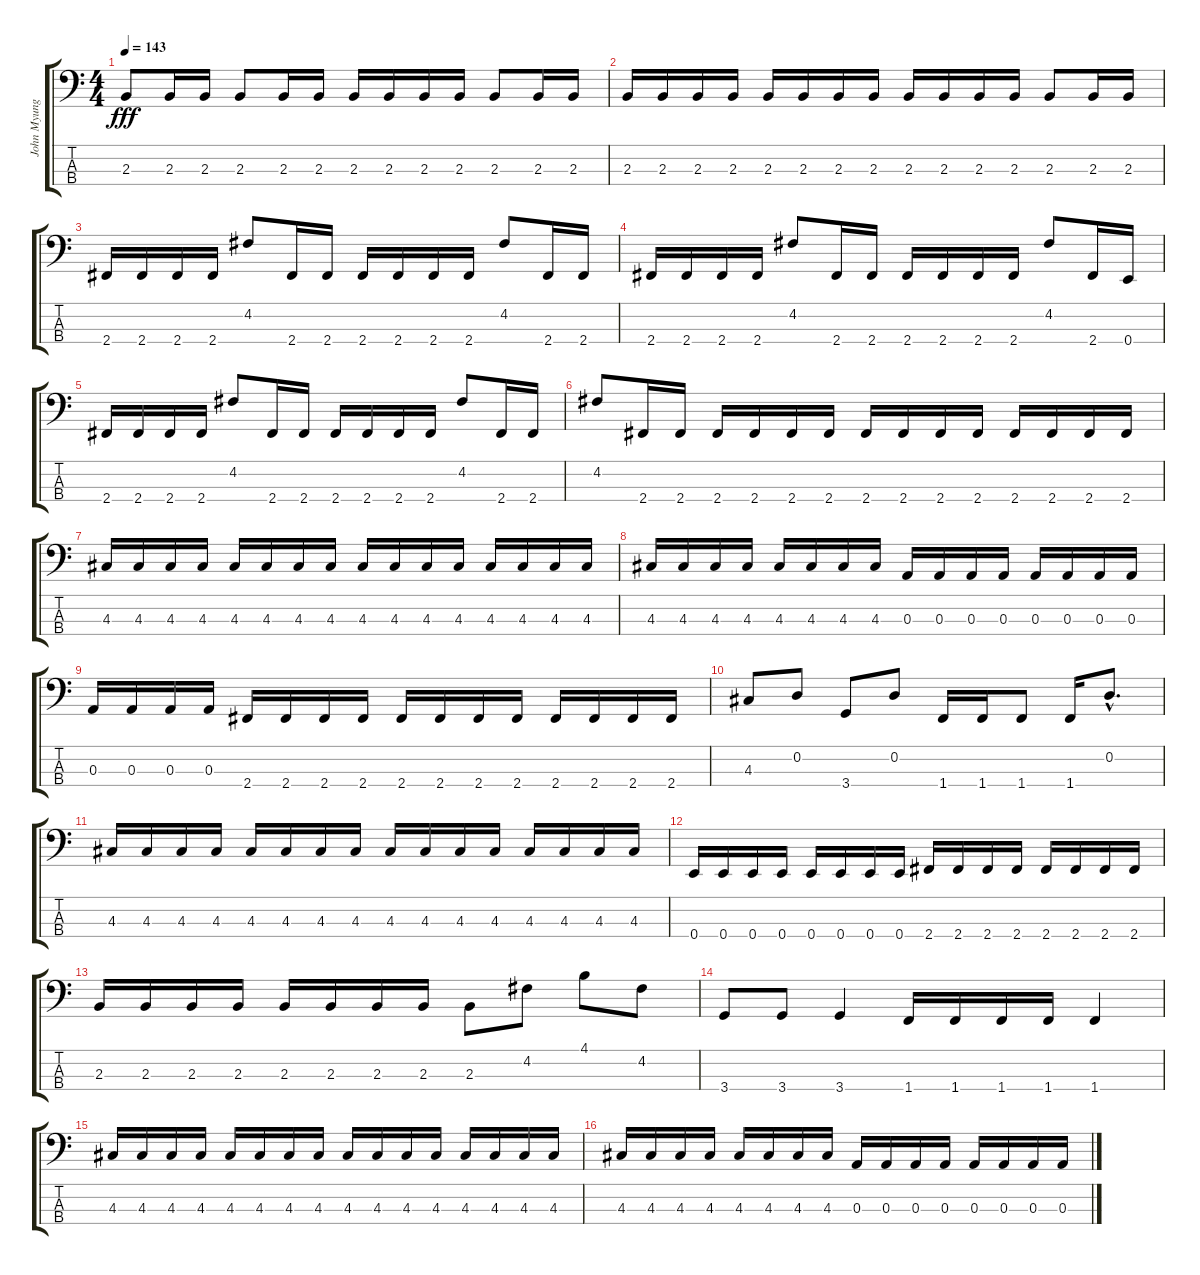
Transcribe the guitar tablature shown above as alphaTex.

\track ("John Myung (Bass)" "John Myung") {instrument electricbassfinger}
\staff {score tabs}
\tuning (G2 D2 A1 E1) {hide}
\ts (4 4)
\tempo 143
\clef f4
\ks c
2.3.8{dy fff} 2.3.16 2.3.16 2.3.8 2.3.16 2.3.16 2.3.16 2.3.16 2.3.16 2.3.16 2.3.8 2.3.16 2.3.16 |
2.3.16 2.3.16 2.3.16 2.3.16 2.3.16 2.3.16 2.3.16 2.3.16 2.3.16 2.3.16 2.3.16 2.3.16 2.3.8 2.3.16 2.3.16 |
2.4.16 2.4.16 2.4.16 2.4.16 4.2.8 2.4.16 2.4.16 2.4.16 2.4.16 2.4.16 2.4.16 4.2.8 2.4.16 2.4.16 |
2.4.16 2.4.16 2.4.16 2.4.16 4.2.8 2.4.16 2.4.16 2.4.16 2.4.16 2.4.16 2.4.16 4.2.8 2.4.16 0.4.16 |
2.4.16 2.4.16 2.4.16 2.4.16 4.2.8 2.4.16 2.4.16 2.4.16 2.4.16 2.4.16 2.4.16 4.2.8 2.4.16 2.4.16 |
4.2.8 2.4.16 2.4.16 2.4.16 2.4.16 2.4.16 2.4.16 2.4.16 2.4.16 2.4.16 2.4.16 2.4.16 2.4.16 2.4.16 2.4.16 |
4.3.16 4.3.16 4.3.16 4.3.16 4.3.16 4.3.16 4.3.16 4.3.16 4.3.16 4.3.16 4.3.16 4.3.16 4.3.16 4.3.16 4.3.16 4.3.16 |
4.3.16 4.3.16 4.3.16 4.3.16 4.3.16 4.3.16 4.3.16 4.3.16 0.3.16 0.3.16 0.3.16 0.3.16 0.3.16 0.3.16 0.3.16 0.3.16 |
0.3.16 0.3.16 0.3.16 0.3.16 2.4.16 2.4.16 2.4.16 2.4.16 2.4.16 2.4.16 2.4.16 2.4.16 2.4.16 2.4.16 2.4.16 2.4.16 |
4.3.8 0.2.8 3.4.8 0.2.8 1.4.16 1.4.16 1.4.8 1.4.16 0.2{hac}.8{d} |
4.3.16 4.3.16 4.3.16 4.3.16 4.3.16 4.3.16 4.3.16 4.3.16 4.3.16 4.3.16 4.3.16 4.3.16 4.3.16 4.3.16 4.3.16 4.3.16 |
0.4.16 0.4.16 0.4.16 0.4.16 0.4.16 0.4.16 0.4.16 0.4.16 2.4.16 2.4.16 2.4.16 2.4.16 2.4.16 2.4.16 2.4.16 2.4.16 |
2.3.16 2.3.16 2.3.16 2.3.16 2.3.16 2.3.16 2.3.16 2.3.16 2.3.8 4.2.8 4.1.8 4.2.8 |
3.4.8 3.4.8 3.4.4 1.4.16 1.4.16 1.4.16 1.4.16 1.4.4 |
4.3.16 4.3.16 4.3.16 4.3.16 4.3.16 4.3.16 4.3.16 4.3.16 4.3.16 4.3.16 4.3.16 4.3.16 4.3.16 4.3.16 4.3.16 4.3.16 |
4.3.16 4.3.16 4.3.16 4.3.16 4.3.16 4.3.16 4.3.16 4.3.16 0.3.16 0.3.16 0.3.16 0.3.16 0.3.16 0.3.16 0.3.16 0.3.16
